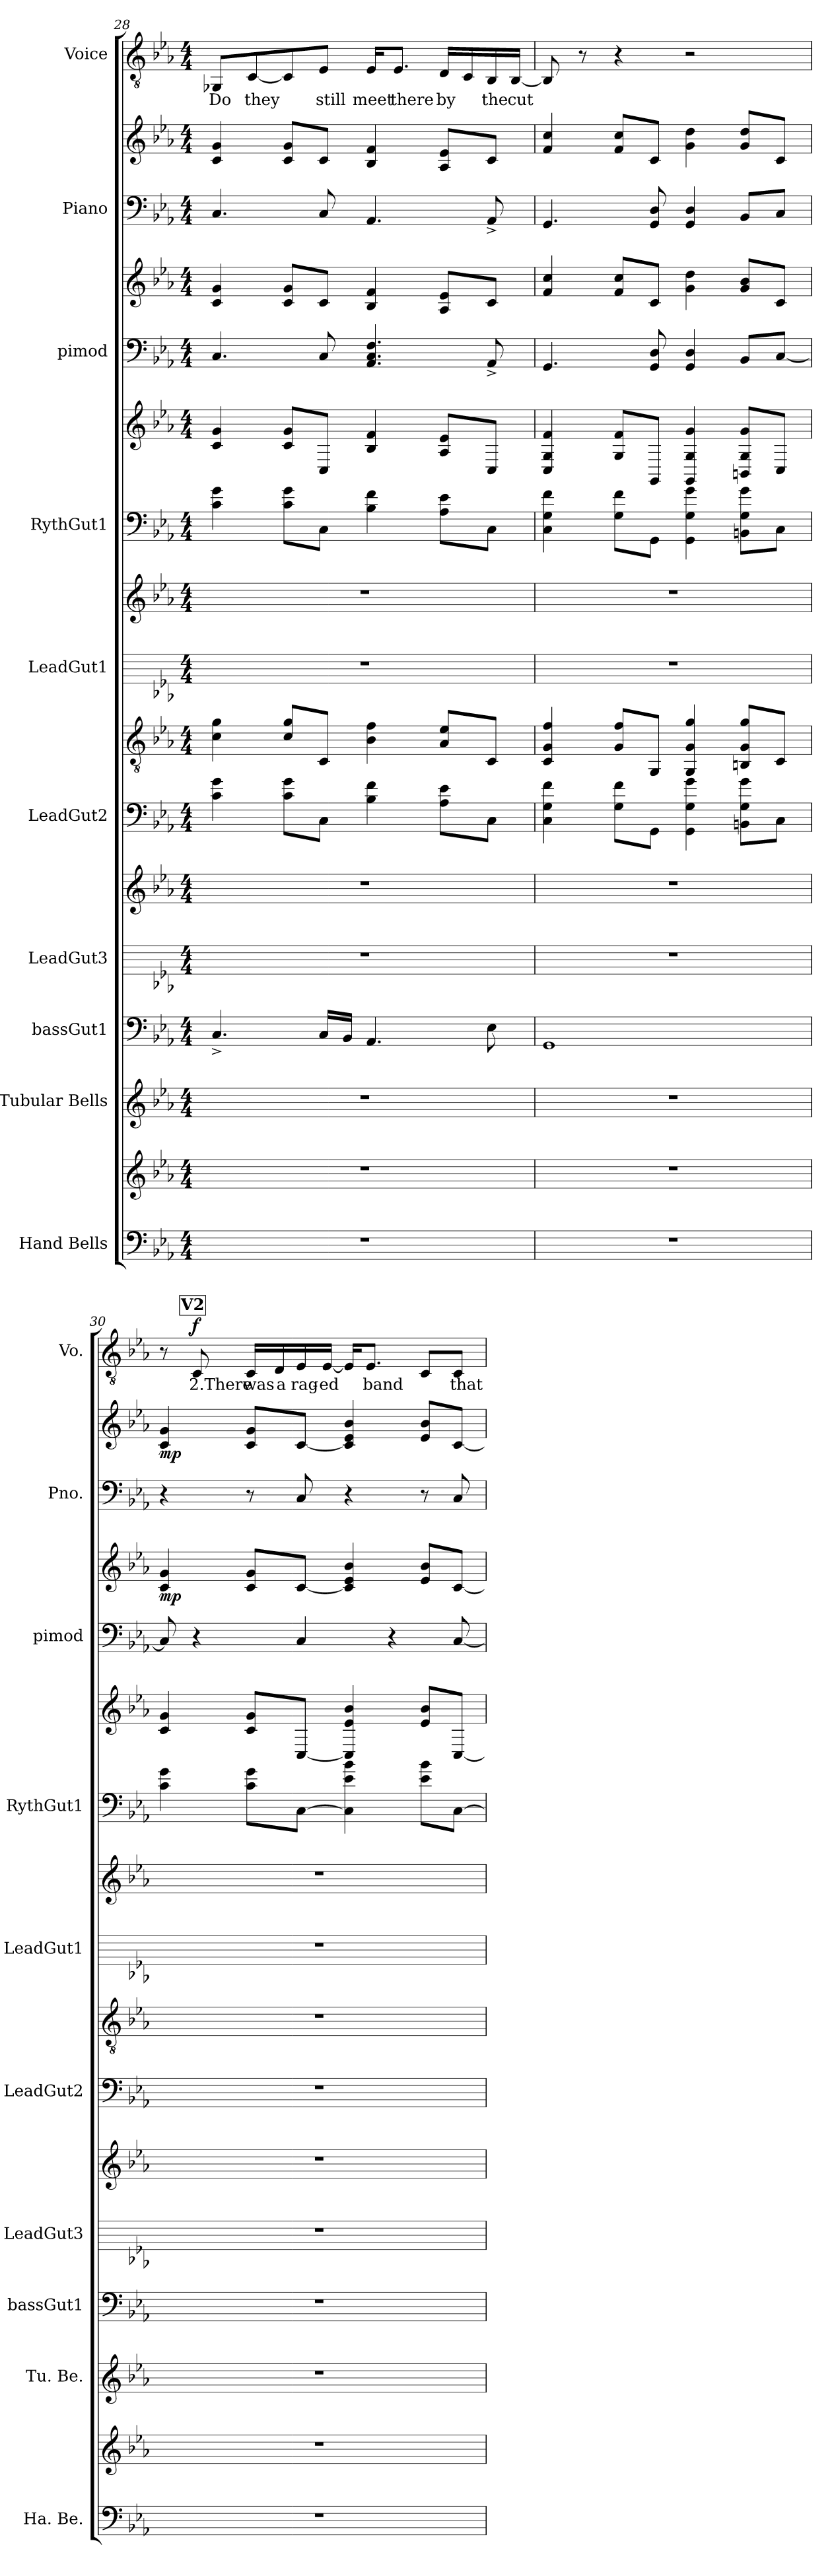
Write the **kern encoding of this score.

**kern	**kern	**kern	**kern	**kern	**kern	**kern	**kern	**kern	**kern	**kern	**kern	**kern	**kern	**dynam	**kern	**kern	**dynam	**kern	**text	**dynam
*part10	*part10	*part9	*part8	*part7	*part7	*part6	*part6	*part5	*part5	*part4	*part4	*part3	*part3	*part3	*part2	*part2	*part2	*part1	*part1	*part1
*staff17	*staff16	*staff15	*staff14	*staff13	*staff12	*staff11	*staff10	*staff9	*staff8	*staff7	*staff6	*staff5	*staff4	*staff4/5	*staff3	*staff2	*staff2/3	*staff1	*staff1	*staff1
*I"Hand Bells	*	*I"Tubular Bells	*I"bassGut1	*I"LeadGut3	*	*I"LeadGut2	*	*I"LeadGut1	*	*I"RythGut1	*	*I"pimod	*	*	*I"Piano	*	*	*I"Voice	*	*
*I'Ha. Be.	*	*I'Tu. Be.	*I'bassGut1	*I'LeadGut3	*	*I'LeadGut2	*	*I'LeadGut1	*	*I'RythGut1	*	*I'pimod	*	*	*I'Pno.	*	*	*I'Vo.	*	*
*clefF4	*clefG2	*clefG2	*clefF4	*	*clefG2	*	*clefGv2	*	*clefG2	*	*clefG2	*clefF4	*clefG2	*	*clefF4	*clefG2	*	*clefGv2	*	*
*k[b-e-a-]	*k[b-e-a-]	*k[b-e-a-]	*k[b-e-a-]	*k[b-e-a-]	*k[b-e-a-]	*k[b-e-a-]	*k[b-e-a-]	*k[b-e-a-]	*k[b-e-a-]	*k[b-e-a-]	*k[b-e-a-]	*k[b-e-a-]	*k[b-e-a-]	*	*k[b-e-a-]	*k[b-e-a-]	*	*k[b-e-a-]	*	*
*M4/4	*M4/4	*M4/4	*M4/4	*M4/4	*M4/4	*M4/4	*M4/4	*M4/4	*M4/4	*M4/4	*M4/4	*M4/4	*M4/4	*	*M4/4	*M4/4	*	*M4/4	*	*
=28	=28	=28	=28	=28	=28	=28	=28	=28	=28	=28	=28	=28	=28	=28	=28	=28	=28	=28	=28	=28
1r	1r	1r	4.C^/	1r	1r	4c\ 4g\	4c\ 4g\	1r	1r	4c\ 4g\	4c/ 4g/	4.C/	4c/ 4g/	.	4.C/	4c/ 4g/	.	8GG-X/L	Do	.
.	.	.	.	.	.	.	.	.	.	.	.	.	.	.	.	.	.	[8C/	they	.
.	.	.	.	.	.	8c\ 8g\L	8c/ 8g/L	.	.	8c\ 8g\L	8c/ 8g/L	.	8c/ 8g/L	.	.	8c/ 8g/L	.	8C/]	.	.
.	.	.	16C/LL	.	.	8C\J	8C/J	.	.	8C\J	8C/J	8C/	8c/J	.	8C/	8c/J	.	8E-/J	still	.
.	.	.	16BB-/JJ	.	.	.	.	.	.	.	.	.	.	.	.	.	.	.	.	.
.	.	.	4.AA-/	.	.	4B-\ 4f\	4B-\ 4f\	.	.	4B-\ 4f\	4B-/ 4f/	4.AA-/ 4.C/ 4.F/	4B-/ 4f/	.	4.AA-/	4B-/ 4f/	.	16E-/KL	meet	.
.	.	.	.	.	.	.	.	.	.	.	.	.	.	.	.	.	.	8.E-/J	there	.
.	.	.	.	.	.	8A-\ 8e-\L	8A-/ 8e-/L	.	.	8A-\ 8e-\L	8A-/ 8e-/L	.	8A-/ 8e-/L	.	.	8A-/ 8e-/L	.	16D/LL	by	.
.	.	.	.	.	.	.	.	.	.	.	.	.	.	.	.	.	.	16C/	.	.
.	.	.	8E-\	.	.	8C\J	8C/J	.	.	8C\J	8C/J	8AA-^/	8c/J	.	8AA-^/	8c/J	.	16BB-/	the	.
.	.	.	.	.	.	.	.	.	.	.	.	.	.	.	.	.	.	[16BB-/JJ	cut	.
=29	=29	=29	=29	=29	=29	=29	=29	=29	=29	=29	=29	=29	=29	=29	=29	=29	=29	=29	=29	=29
1r	1r	1r	1GG	1r	1r	4C\ 4G\ 4f\	4C/ 4G/ 4f/	1r	1r	4C\ 4G\ 4f\	4C/ 4G/ 4f/	4.GG/	4f/ 4cc/	.	4.GG/	4f/ 4cc/	.	8BB-/]	.	.
.	.	.	.	.	.	.	.	.	.	.	.	.	.	.	.	.	.	8r	.	.
.	.	.	.	.	.	8G\ 8f\L	8G/ 8f/L	.	.	8G\ 8f\L	8G/ 8f/L	.	8f/ 8cc/L	.	.	8f/ 8cc/L	.	4r	.	.
.	.	.	.	.	.	8GG\J	8GG/J	.	.	8GG\J	8GG/J	8GG/ 8D/	8c/J	.	8GG/ 8D/	8c/J	.	.	.	.
.	.	.	.	.	.	4GG\ 4G\ 4g\	4GG/ 4G/ 4g/	.	.	4GG\ 4G\ 4g\	4GG/ 4G/ 4g/	4GG/ 4D/	4g\ 4dd\	.	4GG/ 4D/	4g\ 4dd\	.	2r	.	.
.	.	.	.	.	.	8BBn\ 8G\ 8g\L	8BBn/ 8G/ 8g/L	.	.	8BB\ 8G\ 8g\L	8BBn/ 8G/ 8g/L	8BB-/L	8g/ 8b-/L	.	8BB-/L	8g/ 8dd/L	.	.	.	.
.	.	.	.	.	.	8C\J	8C/J	.	.	8C\J	8C/J	[8C/J	8c/J	.	8C/J	8c/J	.	.	.	.
!!LO:PB:g=z
!!LO:REH:place=s1:a:B:fs=14:t=V2:qo=0.5
=30	=30	=30	=30	=30	=30	=30	=30	=30	=30	=30	=30	=30	=30	=30	=30	=30	=30	=30	=30	=30
!	!	!	!	!	!	!	!	!	!	!	!	!	!	!LO:DY:b	!	!	!LO:DY:b	!	!	!
1r	1r	1r	1r	1r	1r	1r	1r	1r	1r	4c\ 4g\	4c/ 4g/	8C/]	4c/ 4g/	mp	4r	4c/ 4g/	mp	8r	.	.
!	!	!	!	!	!	!	!	!	!	!	!	!	!	!	!	!	!	!	!	!LO:DY:b
.	.	.	.	.	.	.	.	.	.	.	.	4r	.	.	.	.	.	8C/	2.There	f
.	.	.	.	.	.	.	.	.	.	8c\ 8g\L	8c/ 8g/L	.	8c/ 8g/L	.	8r	8c/ 8g/L	.	16C/LL	was	.
.	.	.	.	.	.	.	.	.	.	.	.	.	.	.	.	.	.	16D/	a	.
.	.	.	.	.	.	.	.	.	.	[8C\J	[8C/J	4C/	[8c/J	.	8C/	[8c/J	.	16E-/	rag-	.
.	.	.	.	.	.	.	.	.	.	.	.	.	.	.	.	.	.	[16E-/JJ	-ed	.
.	.	.	.	.	.	.	.	.	.	4C\] 4e-\ 4b-\	4C/] 4e-/ 4b-/	.	4c/] 4e-/ 4b-/	.	4r	4c/] 4e-/ 4b-/	.	16E-/KL]	.	.
.	.	.	.	.	.	.	.	.	.	.	.	.	.	.	.	.	.	8.E-/J	band	.
.	.	.	.	.	.	.	.	.	.	.	.	4r	.	.	.	.	.	.	.	.
.	.	.	.	.	.	.	.	.	.	8e-\ 8b-\L	8e-/ 8b-/L	.	8e-/ 8b-/L	.	8r	8e-/ 8b-/L	.	8C/L	.	.
.	.	.	.	.	.	.	.	.	.	[8C\J	[8C/J	[8C/	[8c/J	.	8C/	[8c/J	.	8C/J	that	.
=	=	=	=	=	=	=	=	=	=	=	=	=	=	=	=	=	=	=	=	=
*-	*-	*-	*-	*-	*-	*-	*-	*-	*-	*-	*-	*-	*-	*-	*-	*-	*-	*-	*-	*-
